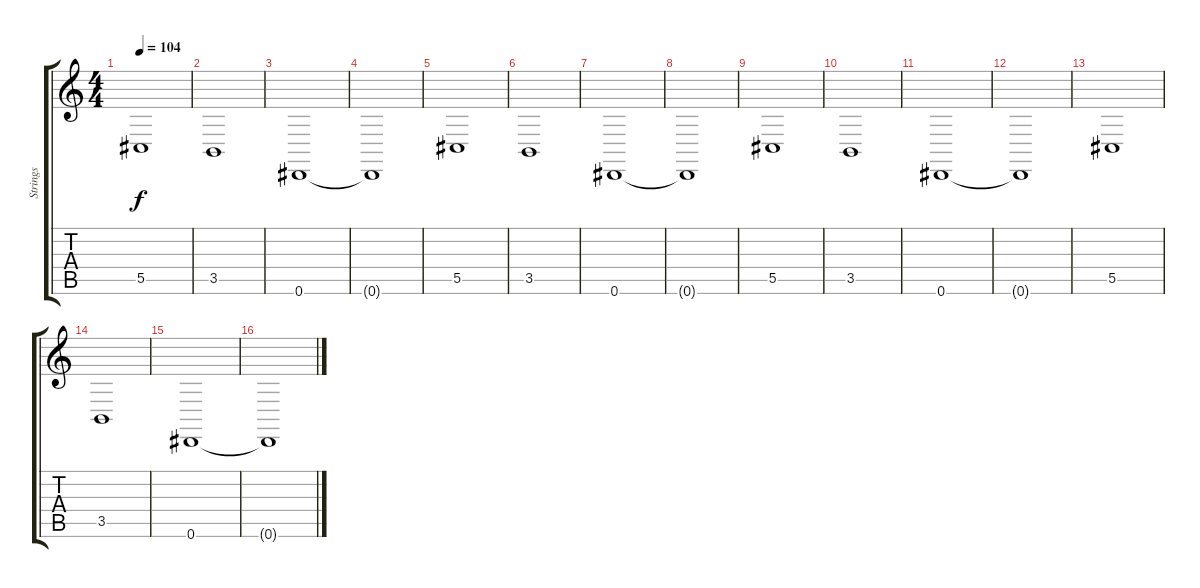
\track ("Strings" "Strings") {instrument synthstrings2}
\staff {score tabs}
\tuning (Eb4 Bb3 Gb3 Db3 Ab2 Eb2) {hide}
\ts (4 4)
\tempo 104
\clef g2
\ks c
5.5.1{dy f} |
3.5.1 |
0.6.1 |
0.6{t}.1 |
5.5.1 |
3.5.1 |
0.6.1 |
0.6{t}.1 |
5.5.1 |
3.5.1 |
0.6.1 |
0.6{t}.1 |
5.5.1 |
3.5.1 |
0.6.1 |
0.6{t}.1
